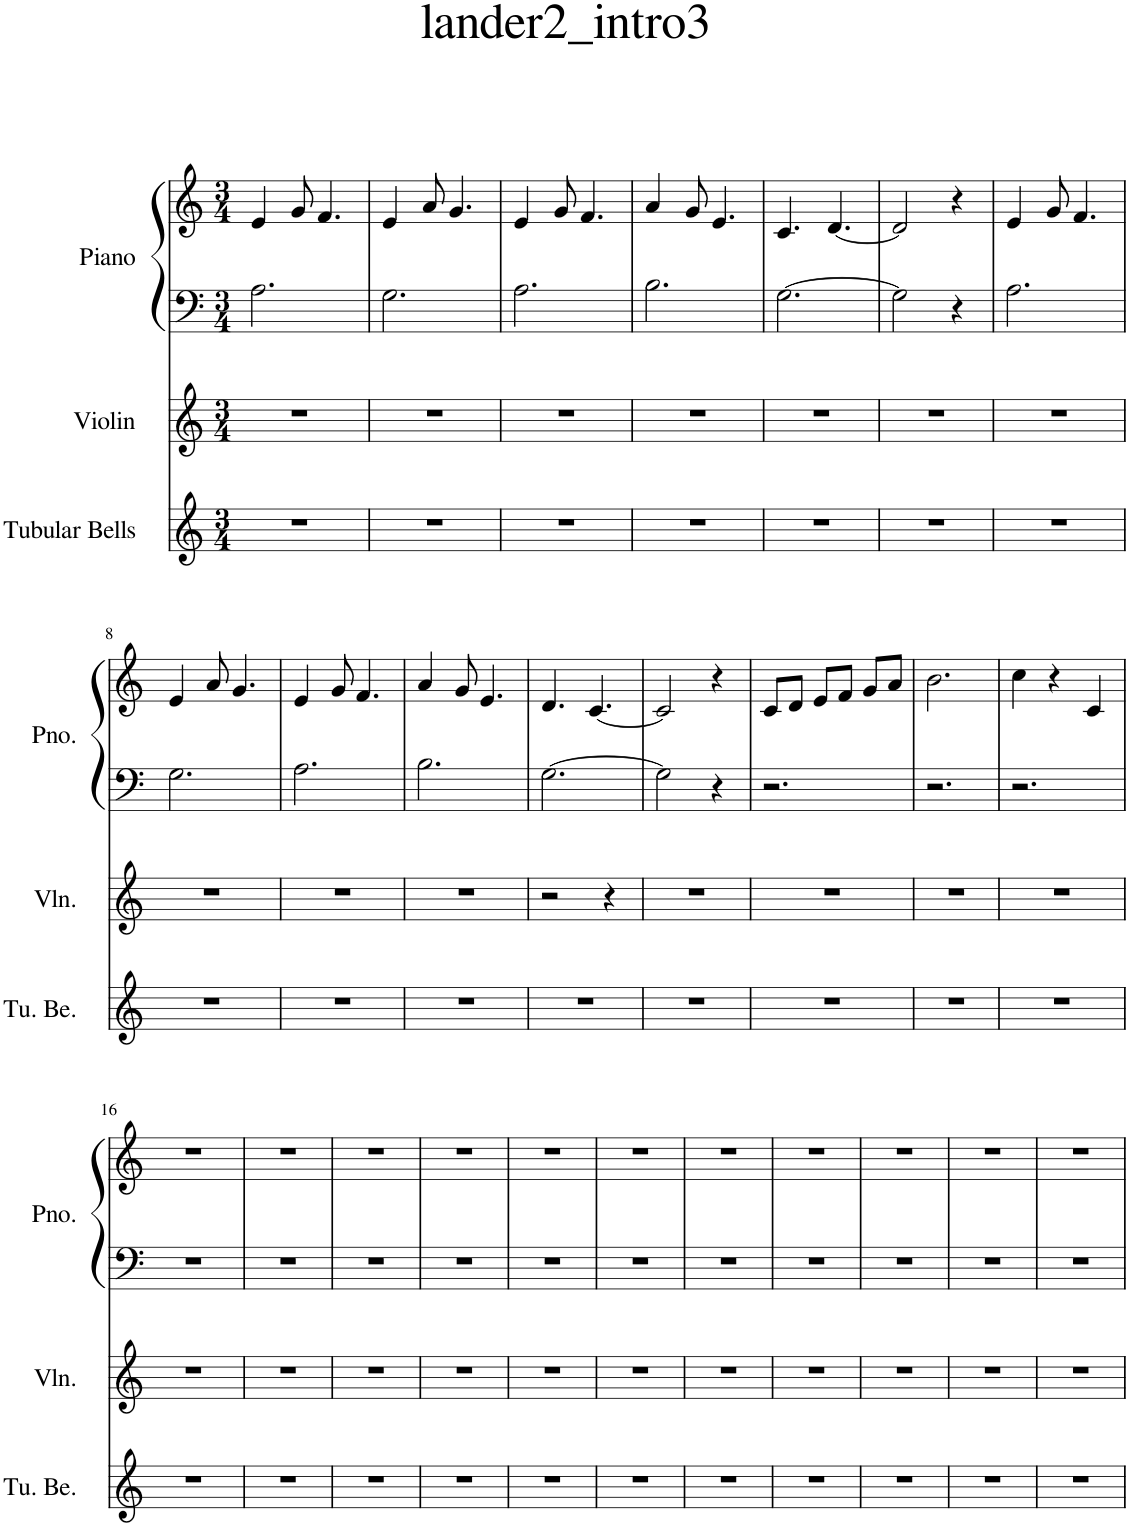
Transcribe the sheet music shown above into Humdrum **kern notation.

**kern	**kern	**kern	**kern
*part3	*part2	*part1	*part1
*staff4	*staff3	*staff2	*staff1
*I"Tubular Bells	*I"Violin	*I"Piano	*
*I'Tu. Be.	*I'Vln.	*I'Pno.	*
*clefG2	*clefG2	*clefF4	*clefG2
*k[]	*k[]	*k[]	*k[]
*M3/4	*M3/4	*M3/4	*M3/4
=1	=1	=1	=1
2.r	2.r	2.A\	4e/
.	.	.	8g/
.	.	.	4.f/
=2	=2	=2	=2
2.r	2.r	2.G\	4e/
.	.	.	8a/
.	.	.	4.g/
=3	=3	=3	=3
2.r	2.r	2.A\	4e/
.	.	.	8g/
.	.	.	4.f/
=4	=4	=4	=4
2.r	2.r	2.B\	4a/
.	.	.	8g/
.	.	.	4.e/
=5	=5	=5	=5
2.r	2.r	[2.G\	4.c/
.	.	.	[4.d/
=6	=6	=6	=6
2.r	2.r	2G\]	2d/]
.	.	4r	4r
=7	=7	=7	=7
2.r	2.r	2.A\	4e/
.	.	.	8g/
.	.	.	4.f/
!!LO:LB:g=z
=8	=8	=8	=8
2.r	2.r	2.G\	4e/
.	.	.	8a/
.	.	.	4.g/
=9	=9	=9	=9
2.r	2.r	2.A\	4e/
.	.	.	8g/
.	.	.	4.f/
=10	=10	=10	=10
2.r	2.r	2.B\	4a/
.	.	.	8g/
.	.	.	4.e/
=11	=11	=11	=11
2.r	2r	[2.G\	4.d/
.	.	.	[4.c/
.	4r	.	.
=12	=12	=12	=12
2.r	2.r	2G\]	2c/]
.	.	4r	4r
=13	=13	=13	=13
2.r	2.r	2.r	8c/L
.	.	.	8d/J
.	.	.	8e/L
.	.	.	8f/J
.	.	.	8g/L
.	.	.	8a/J
=14	=14	=14	=14
2.r	2.r	2.r	2.b\
=15	=15	=15	=15
2.r	2.r	2.r	4cc\
.	.	.	4r
.	.	.	4c/
!!LO:LB:g=z
=16	=16	=16	=16
2.r	2.r	2.r	2.r
=17	=17	=17	=17
2.r	2.r	2.r	2.r
=18	=18	=18	=18
2.r	2.r	2.r	2.r
=19	=19	=19	=19
2.r	2.r	2.r	2.r
=20	=20	=20	=20
2.r	2.r	2.r	2.r
=21	=21	=21	=21
2.r	2.r	2.r	2.r
=22	=22	=22	=22
2.r	2.r	2.r	2.r
=23	=23	=23	=23
2.r	2.r	2.r	2.r
=24	=24	=24	=24
2.r	2.r	2.r	2.r
=25	=25	=25	=25
2.r	2.r	2.r	2.r
=26	=26	=26	=26
2.r	2.r	2.r	2.r
=	=	=	=
*-	*-	*-	*-
